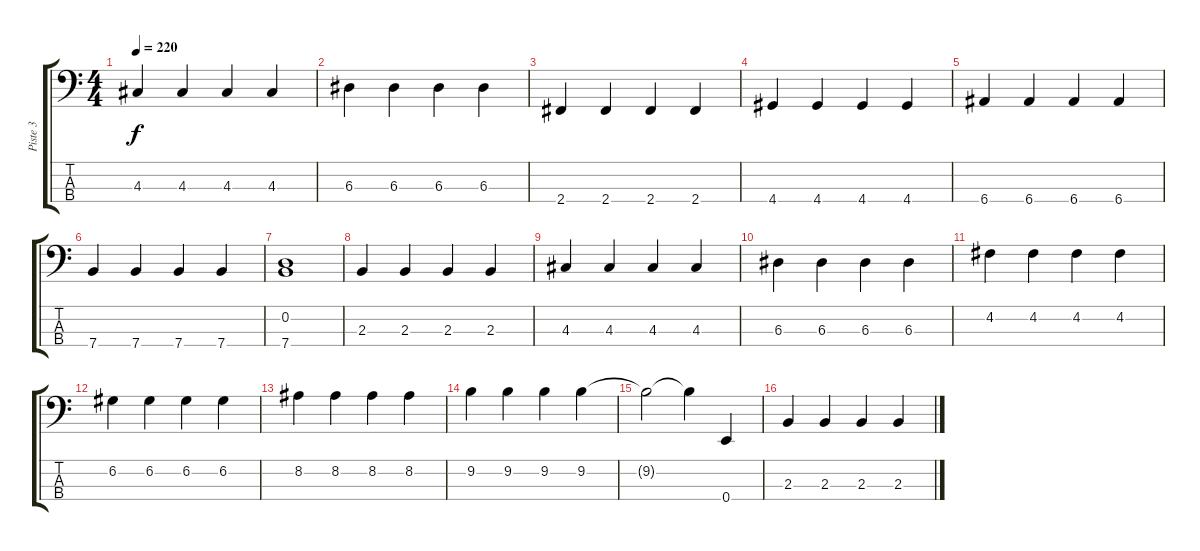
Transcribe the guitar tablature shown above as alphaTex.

\track ("Piste 3" "Piste 3") {instrument acousticbass}
\staff {score tabs}
\tuning (G2 D2 A1 E1) {hide}
\ts (4 4)
\tempo 220
\clef f4
\ks c
4.3.4{dy f} 4.3.4 4.3.4 4.3.4 |
6.3.4 6.3.4 6.3.4 6.3.4 |
2.4.4 2.4.4 2.4.4 2.4.4 |
4.4.4 4.4.4 4.4.4 4.4.4 |
6.4.4 6.4.4 6.4.4 6.4.4 |
7.4.4 7.4.4 7.4.4 7.4.4 |
(0.2 7.4).1 |
2.3.4 2.3.4 2.3.4 2.3.4 |
4.3.4 4.3.4 4.3.4 4.3.4 |
6.3.4 6.3.4 6.3.4 6.3.4 |
4.2.4 4.2.4 4.2.4 4.2.4 |
6.2.4 6.2.4 6.2.4 6.2.4 |
8.2.4 8.2.4 8.2.4 8.2.4 |
9.2.4 9.2.4 9.2.4 9.2.4 |
9.2{t}.2 9.2{t}.4 0.4.4 |
2.3.4 2.3.4 2.3.4 2.3.4
